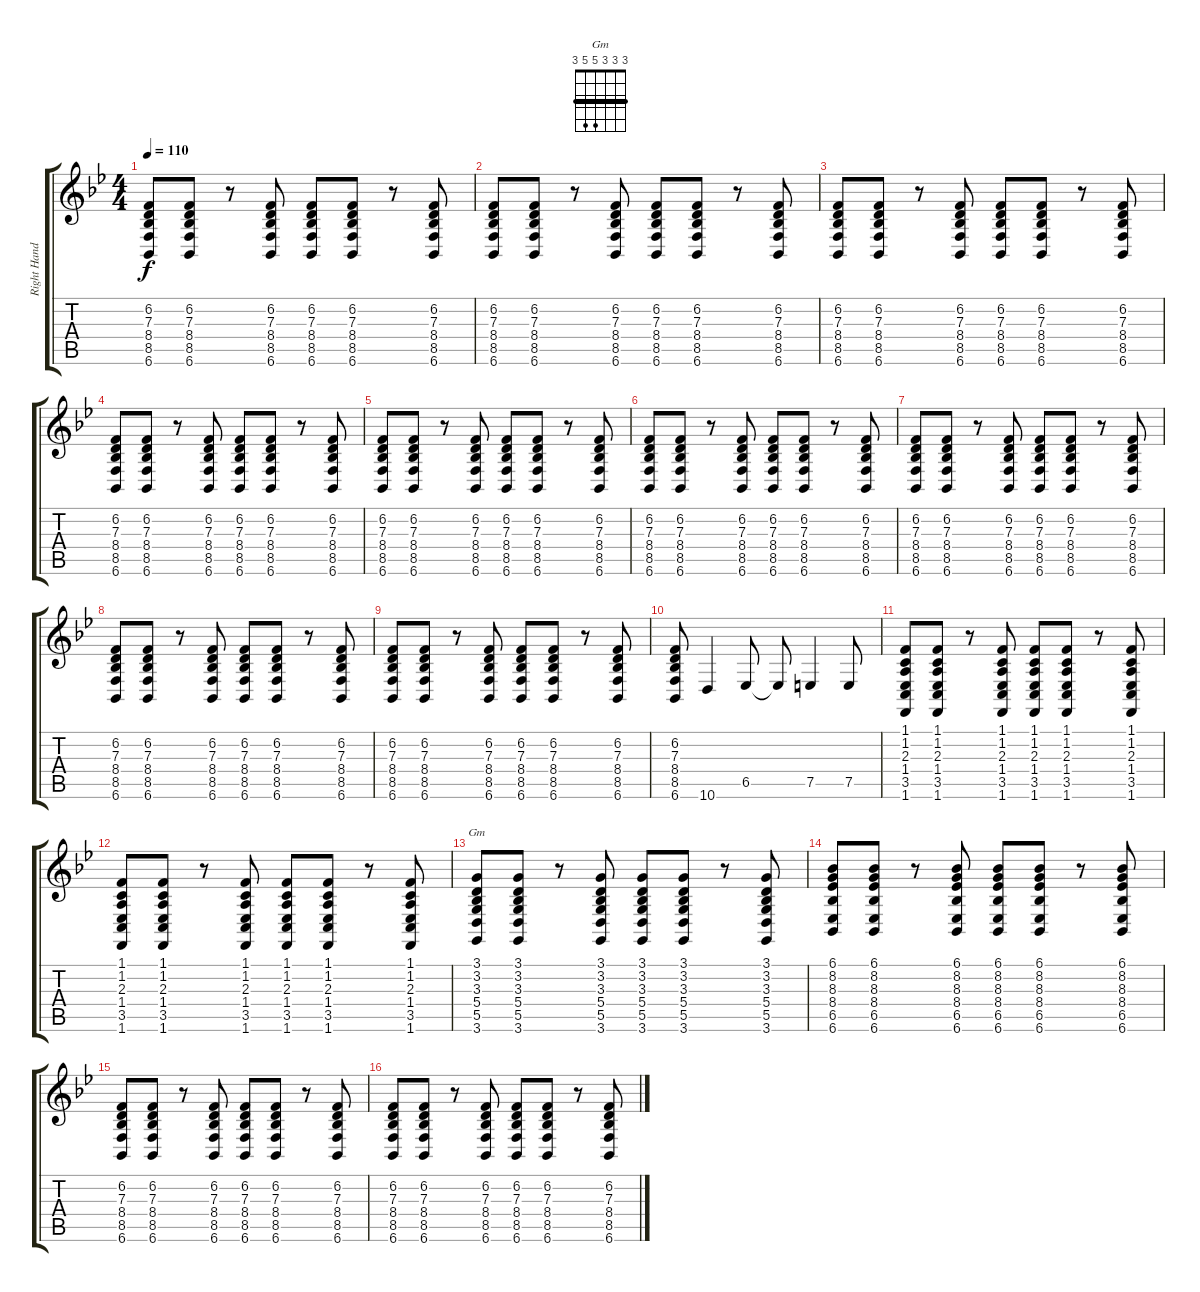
\track ("Right Hand" "Right Hand") {instrument acousticgrandpiano}
\staff {score tabs}
\tuning (E4 B3 G3 D3 A2 E2) {hide}
\chord ("Gm" 3 3 3 5 5 3) {barre 3}
\ts (4 4)
\tempo 110
\clef g2
\ks bb
(6.2 7.3 8.4 8.5 6.6).8{dy f instrument acousticgrandpiano} (6.2 7.3 8.4 8.5 6.6).8 r.8 (6.2 7.3 8.4 8.5 6.6).8 (6.2 7.3 8.4 8.5 6.6).8 (6.2 7.3 8.4 8.5 6.6).8 r.8 (6.2 7.3 8.4 8.5 6.6).8 |
(6.2 7.3 8.4 8.5 6.6).8 (6.2 7.3 8.4 8.5 6.6).8 r.8 (6.2 7.3 8.4 8.5 6.6).8 (6.2 7.3 8.4 8.5 6.6).8 (6.2 7.3 8.4 8.5 6.6).8 r.8 (6.2 7.3 8.4 8.5 6.6).8 |
(6.2 7.3 8.4 8.5 6.6).8 (6.2 7.3 8.4 8.5 6.6).8 r.8 (6.2 7.3 8.4 8.5 6.6).8 (6.2 7.3 8.4 8.5 6.6).8 (6.2 7.3 8.4 8.5 6.6).8 r.8 (6.2 7.3 8.4 8.5 6.6).8 |
(6.2 7.3 8.4 8.5 6.6).8 (6.2 7.3 8.4 8.5 6.6).8 r.8 (6.2 7.3 8.4 8.5 6.6).8 (6.2 7.3 8.4 8.5 6.6).8 (6.2 7.3 8.4 8.5 6.6).8 r.8 (6.2 7.3 8.4 8.5 6.6).8 |
(6.2 7.3 8.4 8.5 6.6).8 (6.2 7.3 8.4 8.5 6.6).8 r.8 (6.2 7.3 8.4 8.5 6.6).8 (6.2 7.3 8.4 8.5 6.6).8 (6.2 7.3 8.4 8.5 6.6).8 r.8 (6.2 7.3 8.4 8.5 6.6).8 |
(6.2 7.3 8.4 8.5 6.6).8 (6.2 7.3 8.4 8.5 6.6).8 r.8 (6.2 7.3 8.4 8.5 6.6).8 (6.2 7.3 8.4 8.5 6.6).8 (6.2 7.3 8.4 8.5 6.6).8 r.8 (6.2 7.3 8.4 8.5 6.6).8 |
(6.2 7.3 8.4 8.5 6.6).8 (6.2 7.3 8.4 8.5 6.6).8 r.8 (6.2 7.3 8.4 8.5 6.6).8 (6.2 7.3 8.4 8.5 6.6).8 (6.2 7.3 8.4 8.5 6.6).8 r.8 (6.2 7.3 8.4 8.5 6.6).8 |
(6.2 7.3 8.4 8.5 6.6).8 (6.2 7.3 8.4 8.5 6.6).8 r.8 (6.2 7.3 8.4 8.5 6.6).8 (6.2 7.3 8.4 8.5 6.6).8 (6.2 7.3 8.4 8.5 6.6).8 r.8 (6.2 7.3 8.4 8.5 6.6).8 |
(6.2 7.3 8.4 8.5 6.6).8 (6.2 7.3 8.4 8.5 6.6).8 r.8 (6.2 7.3 8.4 8.5 6.6).8 (6.2 7.3 8.4 8.5 6.6).8 (6.2 7.3 8.4 8.5 6.6).8 r.8 (6.2 7.3 8.4 8.5 6.6).8 |
(6.2 7.3 8.4 8.5 6.6).8 10.6.4 6.5.8 6.5{t}.8 7.5.4 7.5.8 |
(1.1 1.2 2.3 1.4 3.5 1.6).8 (1.1 1.2 2.3 1.4 3.5 1.6).8 r.8 (1.1 1.2 2.3 1.4 3.5 1.6).8 (1.1 1.2 2.3 1.4 3.5 1.6).8 (1.1 1.2 2.3 1.4 3.5 1.6).8 r.8 (1.1 1.2 2.3 1.4 3.5 1.6).8 |
(1.1 1.2 2.3 1.4 3.5 1.6).8 (1.1 1.2 2.3 1.4 3.5 1.6).8 r.8 (1.1 1.2 2.3 1.4 3.5 1.6).8 (1.1 1.2 2.3 1.4 3.5 1.6).8 (1.1 1.2 2.3 1.4 3.5 1.6).8 r.8 (1.1 1.2 2.3 1.4 3.5 1.6).8 |
(3.1 3.2 3.3 5.4 5.5 3.6).8{ch "Gm"} (3.1 3.2 3.3 5.4 5.5 3.6).8 r.8 (3.1 3.2 3.3 5.4 5.5 3.6).8 (3.1 3.2 3.3 5.4 5.5 3.6).8 (3.1 3.2 3.3 5.4 5.5 3.6).8 r.8 (3.1 3.2 3.3 5.4 5.5 3.6).8 |
(6.1 8.2 8.3 8.4 6.5 6.6).8 (6.1 8.2 8.3 8.4 6.5 6.6).8 r.8 (6.1 8.2 8.3 8.4 6.5 6.6).8 (6.1 8.2 8.3 8.4 6.5 6.6).8 (6.1 8.2 8.3 8.4 6.5 6.6).8 r.8 (6.1 8.2 8.3 8.4 6.5 6.6).8 |
(6.2 7.3 8.4 8.5 6.6).8 (6.2 7.3 8.4 8.5 6.6).8 r.8 (6.2 7.3 8.4 8.5 6.6).8 (6.2 7.3 8.4 8.5 6.6).8 (6.2 7.3 8.4 8.5 6.6).8 r.8 (6.2 7.3 8.4 8.5 6.6).8 |
(6.2 7.3 8.4 8.5 6.6).8 (6.2 7.3 8.4 8.5 6.6).8 r.8 (6.2 7.3 8.4 8.5 6.6).8 (6.2 7.3 8.4 8.5 6.6).8 (6.2 7.3 8.4 8.5 6.6).8 r.8 (6.2 7.3 8.4 8.5 6.6).8
